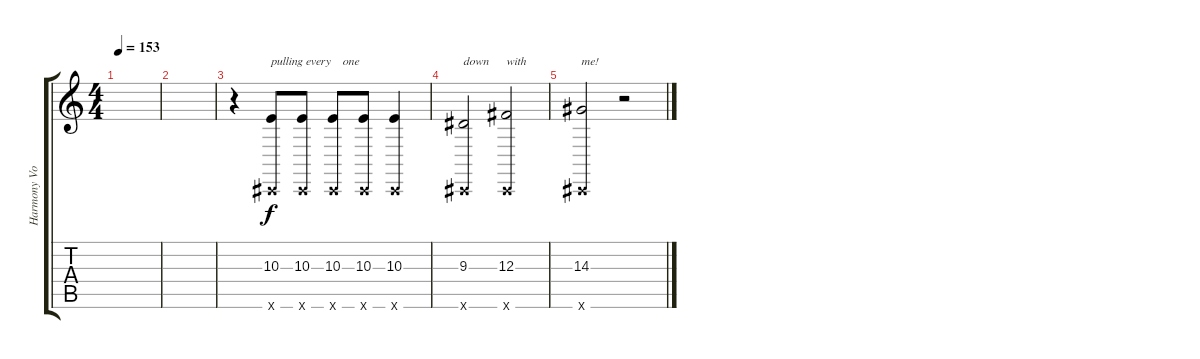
\track ("Harmony Vocals" "Harmony Vo") {instrument oboe}
\staff {score tabs}
\tuning (Eb4 Bb3 Gb3 Db3 Ab2 Db2) {hide}
\ts (4 4)
\tempo 153
\clef g2
\ks c
|
|
r.4 (10.3 0.6{x}).8{txt "pulling every    one"} (10.3 0.6{x}).8 (10.3 0.6{x}).8 (10.3 0.6{x}).8 (10.3 0.6{x}).4 |
(9.3 0.6{x}).2{txt "down"} (12.3 0.6{x}).2{txt "with"} |
(14.3 0.6{x}).2{txt "me!"} r.2
